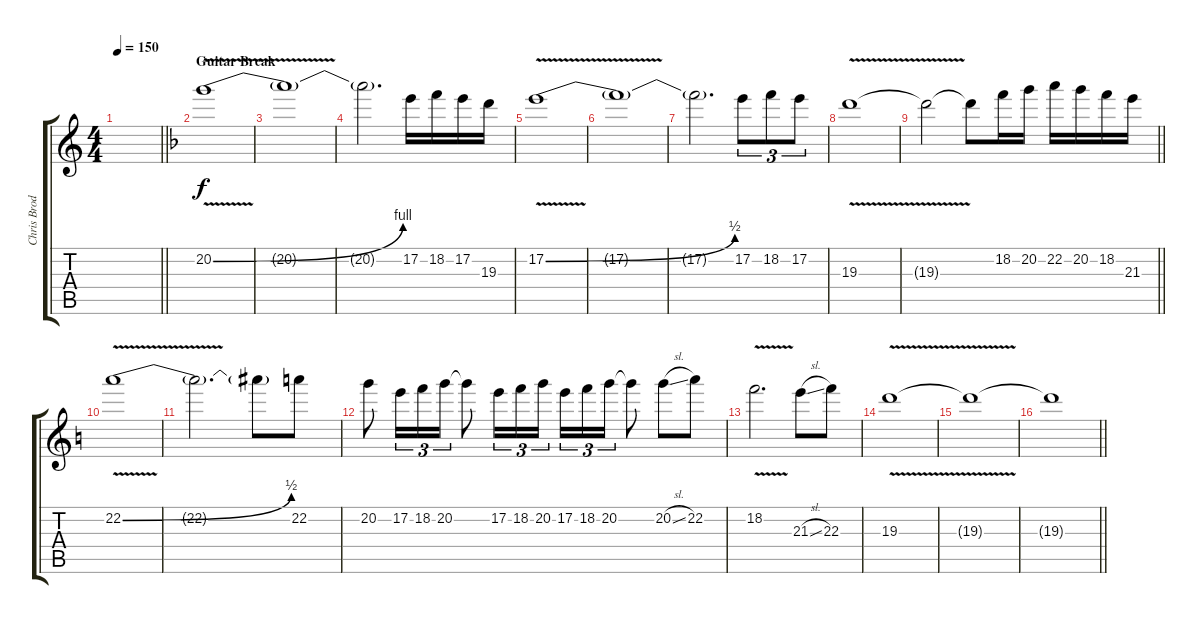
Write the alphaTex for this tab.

\track ("Chris Broderick" "Chris Brod") {instrument distortionguitar}
\staff {score tabs}
\tuning (E4 B3 G3 D3 A2 E2) {hide}
\ts (4 4)
\tempo 150
\clef g2
\barLineRight lightlight
\ks c
|
\section ("" "Guitar Break")
\ks f
20.2{be (bend 0 0 60 4) v}.1{instrument distortionguitar} |
20.2{t}.1 |
20.2{t}.2{d} 17.2.16 18.2.16 17.2.16 19.3.16 |
17.2{be (bend 0 0 60 2) v}.1 |
17.2{t}.1 |
17.2{t}.2{d} 17.2.8{tu (3 2)} 18.2.8{tu (3 2)} 17.2.8{tu (3 2)} |
19.3{v}.1 |
\barLineRight lightlight
19.3{t}.2 19.3{t}.8 18.2.16 20.2.16 22.2.16 20.2.16 18.2.16 21.3.16 |
\ks c
22.2{be (bend 0 0 60 2) v}.1 |
22.2{t}.2{d} 22.2{t}.8 22.2.8 |
20.2.8 17.2.16{tu (3 2)} 18.2.16{tu (3 2)} 20.2.16{tu (3 2)} 20.2{t}.8 17.2.16{tu (3 2)} 18.2.16{tu (3 2)} 20.2.16{tu (3 2)} 17.2.16{tu (3 2)} 18.2.16{tu (3 2)} 20.2.16{tu (3 2)} 20.2{t}.8 20.2{sl}.8 22.2.8 |
18.2{v}.2{d} 21.3{sl}.8 22.3.8 |
19.3{v}.1 |
19.3{t}.1 |
\barLineRight lightlight
19.3{t}.1
